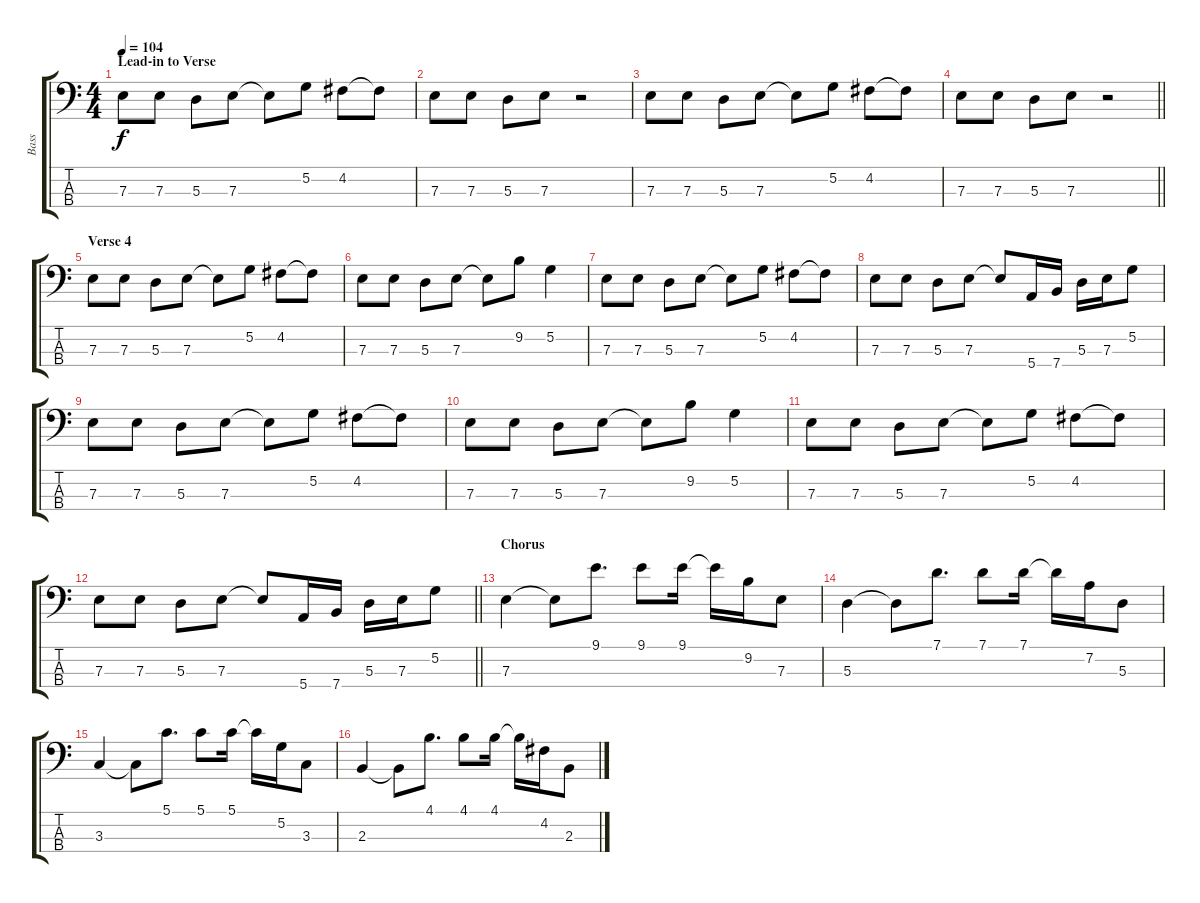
\track ("Bass" "Bass") {instrument electricbassfinger}
\staff {score tabs}
\tuning (G2 D2 A1 E1) {hide}
\ts (4 4)
\section ("" "Lead-in to Verse")
\tempo 104
\clef f4
\ks c
7.3.8{dy f} 7.3.8 5.3.8 7.3.8 7.3{t}.8 5.2.8 4.2.8 4.2{t}.8 |
7.3.8 7.3.8 5.3.8 7.3.8 r.2 |
7.3.8 7.3.8 5.3.8 7.3.8 7.3{t}.8 5.2.8 4.2.8 4.2{t}.8 |
\barLineRight lightlight
7.3.8 7.3.8 5.3.8 7.3.8 r.2 |
\section ("" "Verse 4")
7.3.8 7.3.8 5.3.8 7.3.8 7.3{t}.8 5.2.8 4.2.8 4.2{t}.8 |
7.3.8 7.3.8 5.3.8 7.3.8 7.3{t}.8 9.2.8 5.2.4 |
7.3.8 7.3.8 5.3.8 7.3.8 7.3{t}.8 5.2.8 4.2.8 4.2{t}.8 |
7.3.8 7.3.8 5.3.8 7.3.8 7.3{t}.8 5.4.16 7.4.16 5.3.16 7.3.16 5.2.8 |
7.3.8 7.3.8 5.3.8 7.3.8 7.3{t}.8 5.2.8 4.2.8 4.2{t}.8 |
7.3.8 7.3.8 5.3.8 7.3.8 7.3{t}.8 9.2.8 5.2.4 |
7.3.8 7.3.8 5.3.8 7.3.8 7.3{t}.8 5.2.8 4.2.8 4.2{t}.8 |
\barLineRight lightlight
7.3.8 7.3.8 5.3.8 7.3.8 7.3{t}.8 5.4.16 7.4.16 5.3.16 7.3.16 5.2.8 |
\section ("" "Chorus")
7.3.4 7.3{t}.8 9.1.8{d} 9.1.8 9.1.16 9.1{t}.16 9.2.16 7.3.8 |
5.3.4 5.3{t}.8 7.1.8{d} 7.1.8 7.1.16 7.1{t}.16 7.2.16 5.3.8 |
3.3.4 3.3{t}.8 5.1.8{d} 5.1.8 5.1.16 5.1{t}.16 5.2.16 3.3.8 |
2.3.4 2.3{t}.8 4.1.8{d} 4.1.8 4.1.16 4.1{t}.16 4.2.16 2.3.8
